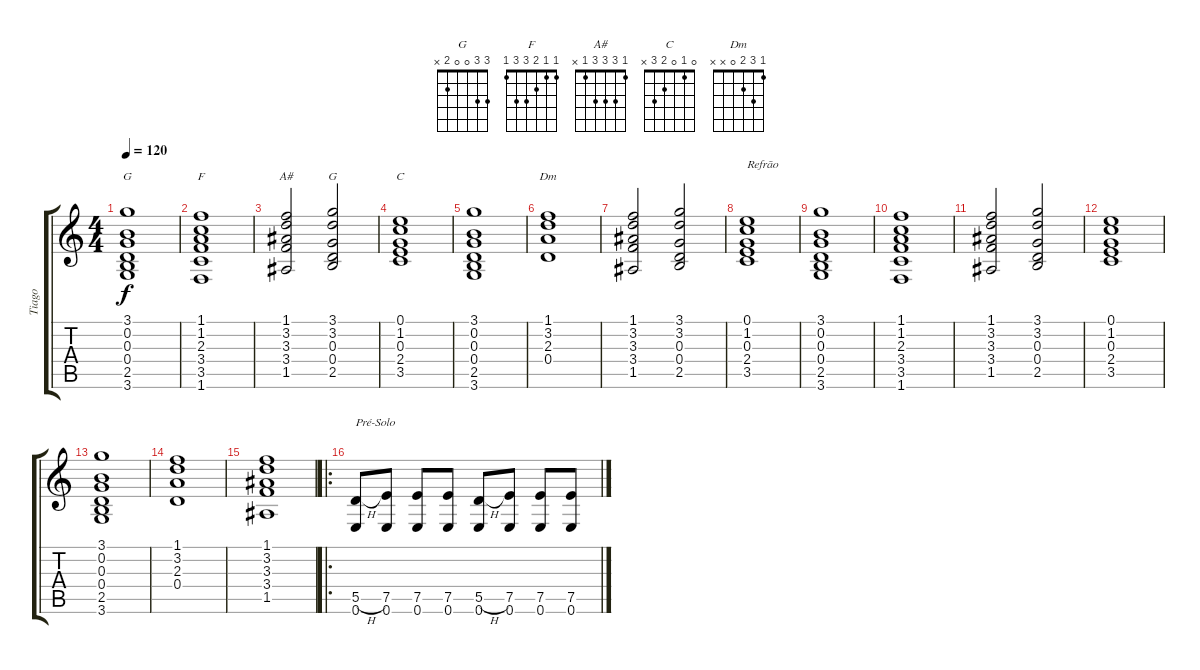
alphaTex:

\track ("Tiago" "Tiago") {instrument overdrivenguitar}
\staff {score tabs}
\tuning (E4 B3 G3 D3 A2 E2) {hide}
\chord ("G" 3 0 0 0 2 3)
\chord ("F" 1 1 2 3 3 1)
\chord ("A#" 1 3 3 3 1 x)
\chord ("G" 3 3 0 0 2 x)
\chord ("C" 0 1 0 2 3 x)
\chord ("Dm" 1 3 2 0 x x)
\ts (4 4)
\tempo 120
\clef g2
\ks c
(3.1 0.2 0.3 0.4 2.5 3.6).1{ch "G" dy f} |
(1.1 1.2 2.3 3.4 3.5 1.6).1{ch "F"} |
(1.1 3.2 3.3 3.4 1.5).2{ch "A#"} (3.1 3.2 0.3 0.4 2.5).2{ch "G"} |
(0.1 1.2 0.3 2.4 3.5).1{ch "C"} |
(3.1 0.2 0.3 0.4 2.5 3.6).1 |
(1.1 3.2 2.3 0.4).1{ch "Dm"} |
(1.1 3.2 3.3 3.4 1.5).2 (3.1 3.2 0.3 0.4 2.5).2 |
(0.1 1.2 0.3 2.4 3.5).1{txt "Refrão"} |
(3.1 0.2 0.3 0.4 2.5 3.6).1 |
(1.1 1.2 2.3 3.4 3.5 1.6).1 |
(1.1 3.2 3.3 3.4 1.5).2 (3.1 3.2 0.3 0.4 2.5).2 |
(0.1 1.2 0.3 2.4 3.5).1 |
(3.1 0.2 0.3 0.4 2.5 3.6).1 |
(1.1 3.2 2.3 0.4).1 |
(1.1 3.2 3.3 3.4 1.5).1 |
\ro
(5.5{h} 0.6).8{txt "Pré-Solo"} (7.5 0.6).8 (7.5 0.6).8 (7.5 0.6).8 (5.5{h} 0.6).8 (7.5 0.6).8 (7.5 0.6).8 (7.5 0.6).8
